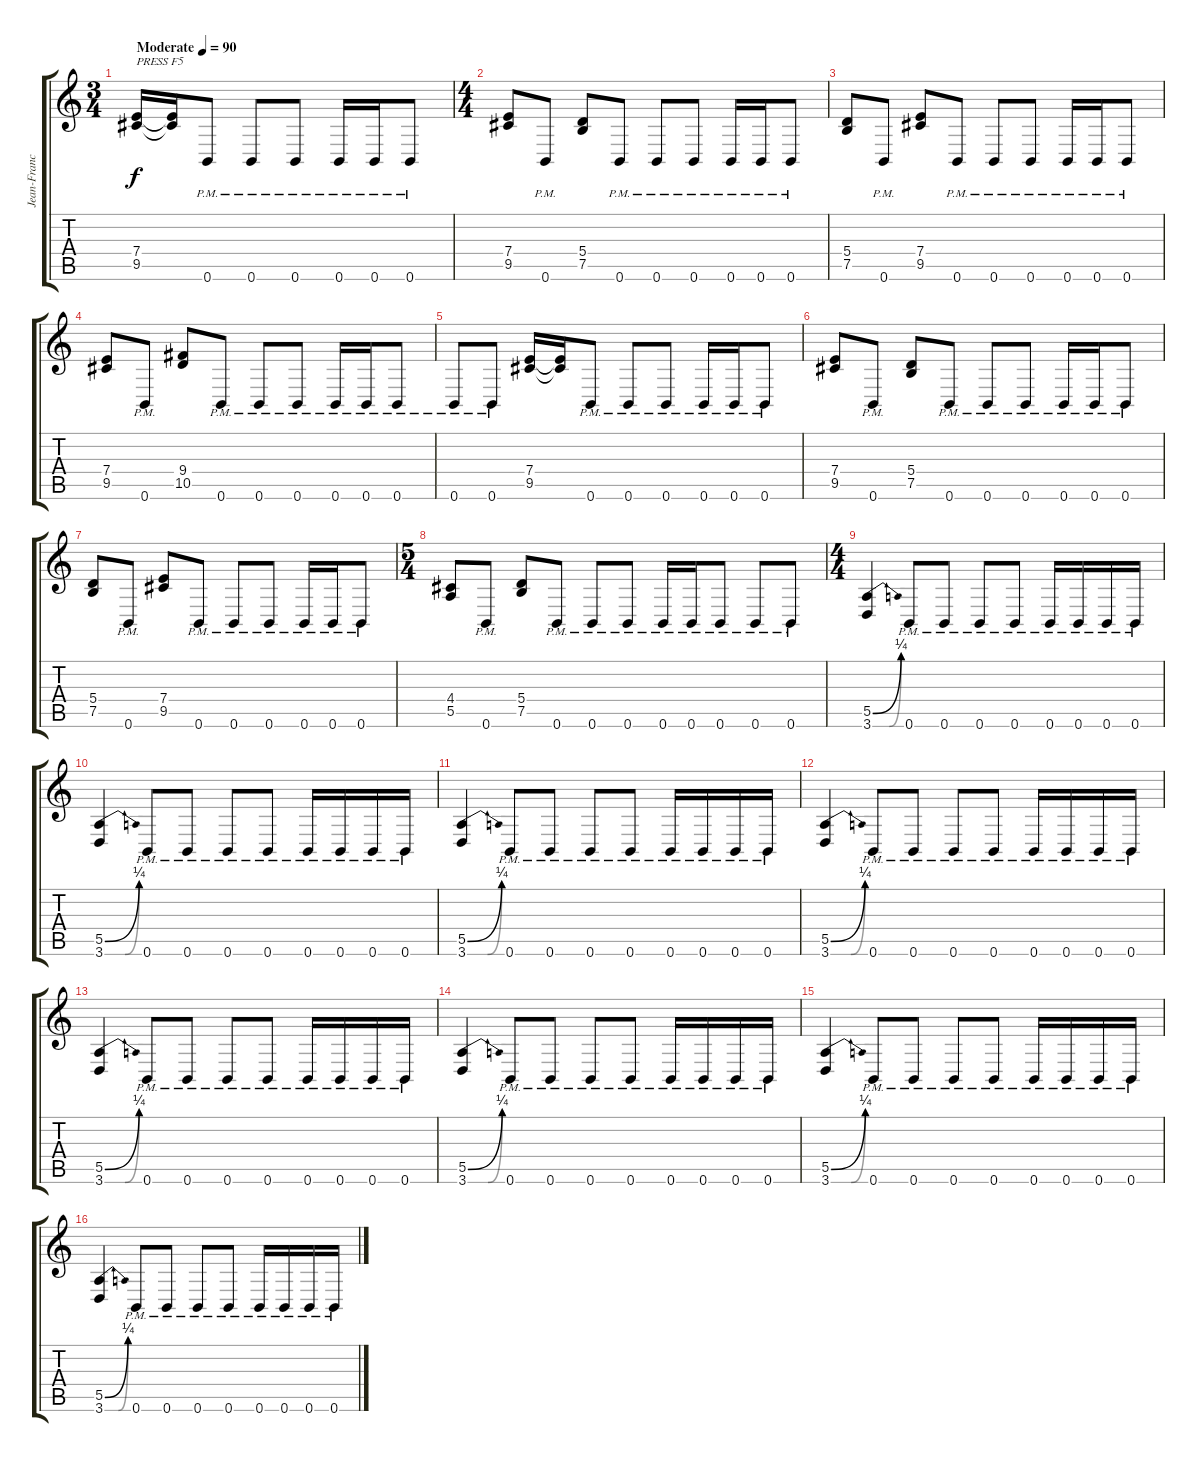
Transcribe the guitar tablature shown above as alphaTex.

\track ("Jean-Francois Dagenals (Lead)" "Jean-Franc") {instrument distortionguitar}
\staff {score tabs}
\tuning (B3 Gb3 D3 A2 E2 B1) {hide}
\ts (3 4)
\tempo (90 "Moderate")
\clef g2
\ks c
(7.4 9.5).16{txt "PRESS F5" dy f instrument distortionguitar} (7.4{t} 9.5{t}).16 0.6{pm}.8 0.6{pm}.8 0.6{pm}.8 0.6{pm}.16 0.6{pm}.16 0.6{pm}.8 |
\ts (4 4)
(7.4 9.5).8 0.6{pm}.8 (5.4 7.5).8 0.6{pm}.8 0.6{pm}.8 0.6{pm}.8 0.6{pm}.16 0.6{pm}.16 0.6{pm}.8 |
(5.4 7.5).8 0.6{pm}.8 (7.4 9.5).8 0.6{pm}.8 0.6{pm}.8 0.6{pm}.8 0.6{pm}.16 0.6{pm}.16 0.6{pm}.8 |
(7.4 9.5).8 0.6{pm}.8 (9.4 10.5).8 0.6{pm}.8 0.6{pm}.8 0.6{pm}.8 0.6{pm}.16 0.6{pm}.16 0.6{pm}.8 |
0.6{pm}.8 0.6{pm}.8 (7.4 9.5).16 (7.4{t} 9.5{t}).16 0.6{pm}.8 0.6{pm}.8 0.6{pm}.8 0.6{pm}.16 0.6{pm}.16 0.6{pm}.8 |
(7.4 9.5).8 0.6{pm}.8 (5.4 7.5).8 0.6{pm}.8 0.6{pm}.8 0.6{pm}.8 0.6{pm}.16 0.6{pm}.16 0.6{pm}.8 |
(5.4 7.5).8 0.6{pm}.8 (7.4 9.5).8 0.6{pm}.8 0.6{pm}.8 0.6{pm}.8 0.6{pm}.16 0.6{pm}.16 0.6{pm}.8 |
\ts (5 4)
(4.4 5.5).8 0.6{pm}.8 (5.4 7.5).8 0.6{pm}.8 0.6{pm}.8 0.6{pm}.8 0.6{pm}.16 0.6{pm}.16 0.6{pm}.8 0.6{pm}.8 0.6{pm}.8 |
\ts (4 4)
(5.5{be (bend 0 0 60 1)} 3.6{be (custom 0 0 6 0 15 0 35 0 60 1)}).4 0.6{pm}.8 0.6{pm}.8 0.6{pm}.8 0.6{pm}.8 0.6{pm}.16 0.6{pm}.16 0.6{pm}.16 0.6{pm}.16 |
(5.5{be (bend 0 0 60 1)} 3.6{be (custom 0 0 6 0 15 0 35 0 60 1)}).4 0.6{pm}.8 0.6{pm}.8 0.6{pm}.8 0.6{pm}.8 0.6{pm}.16 0.6{pm}.16 0.6{pm}.16 0.6{pm}.16 |
(5.5{be (bend 0 0 60 1)} 3.6{be (custom 0 0 6 0 15 0 35 0 60 1)}).4 0.6{pm}.8 0.6{pm}.8 0.6{pm}.8 0.6{pm}.8 0.6{pm}.16 0.6{pm}.16 0.6{pm}.16 0.6{pm}.16 |
(5.5{be (bend 0 0 60 1)} 3.6{be (custom 0 0 6 0 15 0 35 0 60 1)}).4 0.6{pm}.8 0.6{pm}.8 0.6{pm}.8 0.6{pm}.8 0.6{pm}.16 0.6{pm}.16 0.6{pm}.16 0.6{pm}.16 |
(5.5{be (bend 0 0 60 1)} 3.6{be (custom 0 0 6 0 15 0 35 0 60 1)}).4 0.6{pm}.8 0.6{pm}.8 0.6{pm}.8 0.6{pm}.8 0.6{pm}.16 0.6{pm}.16 0.6{pm}.16 0.6{pm}.16 |
(5.5{be (bend 0 0 60 1)} 3.6{be (custom 0 0 6 0 15 0 35 0 60 1)}).4 0.6{pm}.8 0.6{pm}.8 0.6{pm}.8 0.6{pm}.8 0.6{pm}.16 0.6{pm}.16 0.6{pm}.16 0.6{pm}.16 |
(5.5{be (bend 0 0 60 1)} 3.6{be (custom 0 0 6 0 15 0 35 0 60 1)}).4 0.6{pm}.8 0.6{pm}.8 0.6{pm}.8 0.6{pm}.8 0.6{pm}.16 0.6{pm}.16 0.6{pm}.16 0.6{pm}.16 |
(5.5{be (bend 0 0 60 1)} 3.6{be (custom 0 0 6 0 15 0 35 0 60 1)}).4 0.6{pm}.8 0.6{pm}.8 0.6{pm}.8 0.6{pm}.8 0.6{pm}.16 0.6{pm}.16 0.6{pm}.16 0.6{pm}.16
